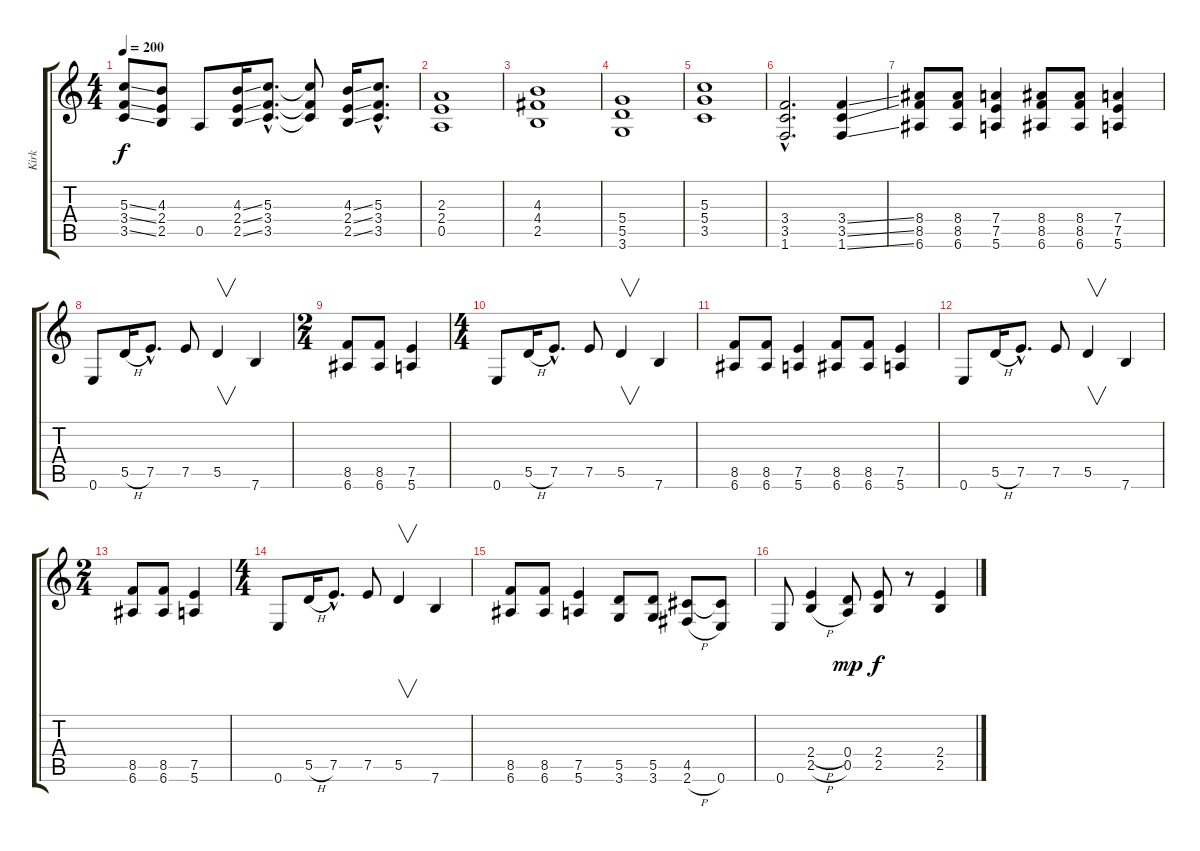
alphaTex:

\track ("Kirk" "Kirk") {instrument distortionguitar}
\staff {score tabs}
\tuning (E4 B3 G3 D3 A2 E2) {hide}
\ts (4 4)
\tempo 200
\clef g2
\ks c
(5.3{ss} 3.4{ss} 3.5{ss}).8{dy f} (4.3 2.4 2.5).8 0.5.8 (4.3{ss} 2.4{ss} 2.5{ss}).16 (5.3{hac} 3.4{hac} 3.5{hac}).8{d} (5.3{t} 3.4{t} 3.5{t}).8 (4.3{ss} 2.4{ss} 2.5{ss}).16 (5.3{hac} 3.4{hac} 3.5{hac}).8{d} |
(2.3 2.4 0.5).1 |
(4.3 4.4 2.5).1 |
(5.4 5.5 3.6).1 |
(5.3 5.4 3.5).1 |
(3.4{hac} 3.5{hac} 1.6{hac}).2{d} (3.4{ss} 3.5{ss} 1.6{ss}).4 |
(8.4 8.5 6.6).8 (8.4 8.5 6.6).8 (7.4 7.5 5.6).4 (8.4 8.5 6.6).8 (8.4 8.5 6.6).8 (7.4 7.5 5.6).4 |
0.6.8 5.5{h}.16 7.5{hac}.8{d} 7.5.8 5.5.4{v} 7.6.4 |
\ts (2 4)
(8.5 6.6).8 (8.5 6.6).8 (7.5 5.6).4 |
\ts (4 4)
0.6.8 5.5{h}.16 7.5{hac}.8{d} 7.5.8 5.5.4{v} 7.6.4 |
(8.5 6.6).8 (8.5 6.6).8 (7.5 5.6).4 (8.5 6.6).8 (8.5 6.6).8 (7.5 5.6).4 |
0.6.8 5.5{h}.16 7.5{hac}.8{d} 7.5.8 5.5.4{v} 7.6.4 |
\ts (2 4)
(8.5 6.6).8 (8.5 6.6).8 (7.5 5.6).4 |
\ts (4 4)
0.6.8 5.5{h}.16 7.5{hac}.8{d} 7.5.8 5.5.4{v} 7.6.4 |
(8.5 6.6).8 (8.5 6.6).8 (7.5 5.6).4 (5.5 3.6).8 (5.5 3.6).8 (4.5 2.6{h}).8 (4.5{t} 0.6).8 |
0.6.8 (2.4{h} 2.5{h}).4 (0.4 0.5).8{dy mp} (2.4 2.5).8{dy f} r.8 (2.4 2.5).4
